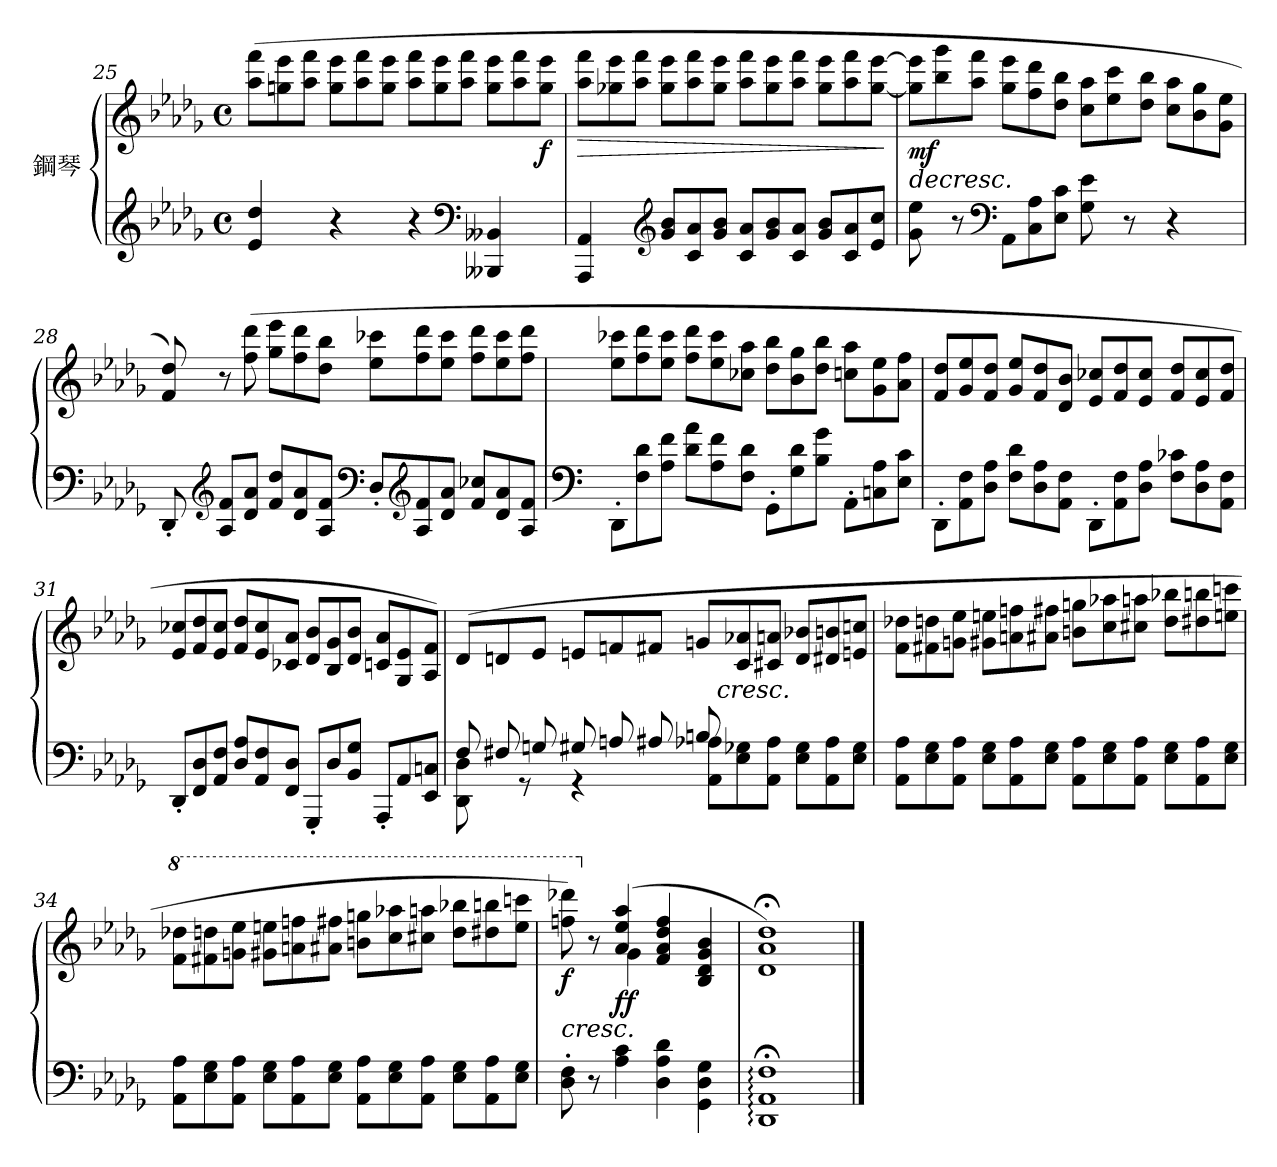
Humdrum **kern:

**kern	**kern	**dynam
*part1	*part1	*part1
*staff2	*staff1	*staff1/2
*I"鋼琴	*	*
!!LO:PB:g=z
*clefG2	*clefG2	*
*k[b-e-a-d-g-]	*k[b-e-a-d-g-]	*
*M4/4	*M4/4	*
*met(c)	*met(c)	*
*MM124	*MM124	*
*	*Xtuplet	*
=25	=25	=25
4e-/ 4dd-/	(>12aa-\ 12fff\L	.
.	12ggn\ 12eee-\	.
*	*MM126	*
.	12aa-\ 12fff\J	.
4r	12gg\ 12eee-\L	.
*	*MM130	*
.	12aa-\ 12fff\	.
.	12gg\ 12eee-\J	.
*	*MM134	*
4r	12aa-\ 12fff\L	.
.	12gg\ 12eee-\	.
*	*MM138	*
.	12aa-\ 12fff\J	.
*clefF4	*	*
4BBB--X/ 4BB--X/	12gg\ 12eee-\L	.
.	12aa-\ 12fff\	.
!	!	!LO:DY:b
.	12gg\ 12eee-\J	f
=26	=26	=26
!	!	!LO:HP:b
4AAA-/ 4AA-/	12aa-\ 12fff\L	>
.	12gg-X\ 12eee-\	.
.	12aa-\ 12fff\J	.
*clefG2	*	*
*Xtuplet	*	*
12g-/ 12b-/L	12gg-\ 12eee-\L	.
12c/ 12a-/	12aa-\ 12fff\	.
12g-/ 12b-/J	12gg-\ 12eee-\J	.
*	*MM134	*
12c/ 12a-/L	12aa-\ 12fff\L	.
12g-/ 12b-/	12gg-\ 12eee-\	.
*	*MM130	*
12c/ 12a-/J	12aa-\ 12fff\J	.
12g-/ 12b-/L	12gg-\ 12eee-\L	.
*	*MM126	*
12c/ 12a-/	12aa-\ 12fff\	.
12e-/ 12cc/J	[12gg-\ [12eee-\J	.
.	.	]
=27	=27	=27
*	*MM124	*
!	!LO:TX:b:i:t=decresc.	!
!	!	!LO:DY:b
8g-\ 8ee-\	12gg-\] 12eee-\]L	mf
.	12bb-\ 12ggg-\	.
8r	.	.
*	*MM126	*
.	12aa-\ 12fff\J	.
*clefF4	*	*
12AA-\L	12gg-\ 12eee-\L	.
*	*MM130	*
12C\ 12A-\	12ff\ 12ddd-\	.
12E-\ 12c\J	12dd-\ 12bb-\J	.
*	*MM134	*
8G-\ 8e-\	12cc\ 12aa-\L	.
.	12ee-\ 12ccc\	.
8r	.	.
*	*MM138	*
.	12dd-\ 12bb-\J	.
4r	12cc\ 12aa-\L	.
.	12b-\ 12gg-\	.
.	12g-\ 12ee-\J	.
!!LO:LB:g=z
=28	=28	=28
*	*MM124	*
12DD-'/	12f/ 12dd-/)	.
*clefG2	*	*
12A-/ 12f/L	12r	.
*	*MM126	*
12d-/ 12a-/J	(>12ff\ 12ddd-\	.
12f/ 12dd-/L	12gg-\ 12eee-\L	.
*	*MM130	*
12d-/ 12a-/	12ff\ 12ddd-\	.
12A-/ 12f/J	12dd-\ 12bb-\J	.
*clefF4	*	*
*	*MM134	*
12D-'/L	12ee-\ 12ccc-X\L	.
*clefG2	*	*
12A-/ 12f/	12ff\ 12ddd-\	.
*	*MM138	*
12d-/ 12a-/J	12ee-\ 12ccc-\J	.
12f/ 12cc-X/L	12ff\ 12ddd-\L	.
12d-/ 12a-/	12ee-\ 12ccc-\	.
12A-/ 12f/J	12ff\ 12ddd-\J	.
=29	=29	=29
*clefF4	*	*
12DD-'\L	12ee-\ 12ccc-X\L	.
12F\ 12d-\	12ff\ 12ddd-\	.
12A-\ 12f\J	12ee-\ 12ccc-\J	.
12d-\ 12a-\L	12ff\ 12ddd-\L	.
12A-\ 12f\	12ee-\ 12ccc-\	.
12F\ 12d-\J	12cc-X\ 12aa-\J	.
12GG-'\L	12dd-\ 12bb-\L	.
12G-\ 12d-\	12b-\ 12gg-\	.
12B-\ 12g-\J	12dd-\ 12bb-\J	.
12AA-'\L	12ccn\ 12aa-\L	.
12Cn\ 12A-\	12g-\ 12ee-\	.
12E-\ 12c\J	12a-\ 12ff\J	.
!!LO:LB:g=z
=30	=30	=30
12DD-'\L	12f/ 12dd-/L	.
12AA-\ 12F\	12g-/ 12ee-/	.
12D-\ 12A-\J	12f/ 12dd-/J	.
12F\ 12d-\L	12g-/ 12ee-/L	.
12D-\ 12A-\	12f/ 12dd-/	.
12AA-\ 12F\J	12d-/ 12b-/J	.
12DD-'\L	12e-/ 12cc-X/L	.
12AA-\ 12F\	12f/ 12dd-/	.
12D-\ 12A-\J	12e-/ 12cc-/J	.
12F\ 12c-X\L	12f/ 12dd-/L	.
12D-\ 12A-\	12e-/ 12cc-/	.
12AA-\ 12F\J	12f/ 12dd-/J	.
=31	=31	=31
12DD-'/L	12e-/ 12cc-X/L	.
12FF/ 12D-/	12f/ 12dd-/	.
12AA-/ 12F/J	12e-/ 12cc-/J	.
*	*MM134	*
12D-/ 12A-/L	12f/ 12dd-/L	.
12AA-/ 12F/	12e-/ 12cc-/	.
12FF/ 12D-/J	12c-X/ 12a-/J	.
*	*MM130	*
12GGG-'/L	12d-/ 12b-/L	.
12D-/	12B-/ 12g-/	.
12BB-/ 12G-/J	12d-/ 12b-/J	.
*	*MM126	*
12AAA-'/L	12cn/ 12a-/L	.
12AA-/	12G-/ 12e-/	.
12EE-/ 12Cn/J	12A-/ 12f/J)	.
!!LO:LB:g=z
=32	=32	=32
*	*MM122	*
*^	*^	*
12F	8DD-\ 8D-\	(>12d-/L	12%7ryy	.
12F#X	.	12dn/	.	.
.	8rGG	.	.	.
12Gn	.	12e-/J	.	.
*	*	*MM126	*	*
12G#X	4rGG	12en/L	.	.
12An	.	12fn/	.	.
12A#X	.	12f#X/J	.	.
*	*	*MM130	*	*
12Bn	12AA-\ 12A-X\L	12gn/L	.	.
!	!	!LO:TX:b:i:t=cresc.	!	!
12%5ryy	12E-\ 12G-X\	12c/ 12a-X/	12ryy	.
.	12AA-\ 12A-\J	12c#X/ 12an/J	12ryy	.
*	*	*MM134	*	*
.	12E-\ 12G-\L	12d/ 12b-X/L	4ryy	.
.	12AA-\ 12A-\	12d#X/ 12bn/	.	.
.	12E-\ 12G-\J	12en/ 12ccn/J	.	.
*v	*v	*	*	*
*	*v	*v	*
=33	=33	=33
*	*MM138	*
12AA-\ 12A-\L	12f\ 12dd-X\L	.
12E-\ 12G-\	12f#X\ 12ddn\	.
12AA-\ 12A-\J	12gn\ 12ee-\J	.
12E-\ 12G-\L	12g#X\ 12een\L	.
12AA-\ 12A-\	12an\ 12ffn\	.
12E-\ 12G-\J	12a#X\ 12ff#X\J	.
12AA-\ 12A-\L	12bn\ 12ggn\L	.
12E-\ 12G-\	12cc\ 12aa-X\	.
12AA-\ 12A-\J	12cc#X\ 12aan\J	.
12E-\ 12G-\L	12dd\ 12bb-X\L	.
12AA-\ 12A-\	12dd#X\ 12bbn\	.
12E-\ 12G-\J	12een\ 12cccn\J	.
!!LO:LB:g=z
=34	=34	=34
*	*8va	*
12AA-\ 12A-\L	12ff\ 12ddd-X\L	.
12E-\ 12G-\	12ff#X\ 12dddn\	.
12AA-\ 12A-\J	12ggn\ 12eee-\J	.
12E-\ 12G-\L	12gg#X\ 12eeen\L	.
12AA-\ 12A-\	12aan\ 12fffn\	.
12E-\ 12G-\J	12aa#X\ 12fff#X\J	.
12AA-\ 12A-\L	12bbn\ 12gggn\L	.
12E-\ 12G-\	12ccc\ 12aaa-X\	.
12AA-\ 12A-\J	12ccc#X\ 12aaan\J	.
12E-\ 12G-\L	12ddd\ 12bbb-X\L	.
12AA-\ 12A-\	12ddd#X\ 12bbbn\	.
12E-\ 12G-\J	12eee\ 12ccccn\J	.
=35	=35	=35
*	*^	*
!	!LO:TX:b:i:t=cresc.	!	!
!	!	!	!LO:DY:b
8D-\' 8F\'	8fffn\ 8dddd-X\)	4ryy	f
*	*X8va	*	*
8r	8r	.	.
!	!	!	!LO:DY:b
4A-\ 4c\	(>4a-/ 4ee-/ 4aa-/	4g-	ff
4D-\ 4A-\ 4d-\	4f/ 4a-/ 4dd-/ 4ff/	2ryy	.
4GG-\ 4D-\ 4G-\	4B-/ 4d-/ 4g-/ 4b-/	.	.
*	*v	*v	*
=36	=36	=36
*	*MM60	*
1DD-;<: 1AA-;<: 1F;<:	1d-;< 1a-;< 1dd-;<)	.
==	==	==
*-	*-	*-
